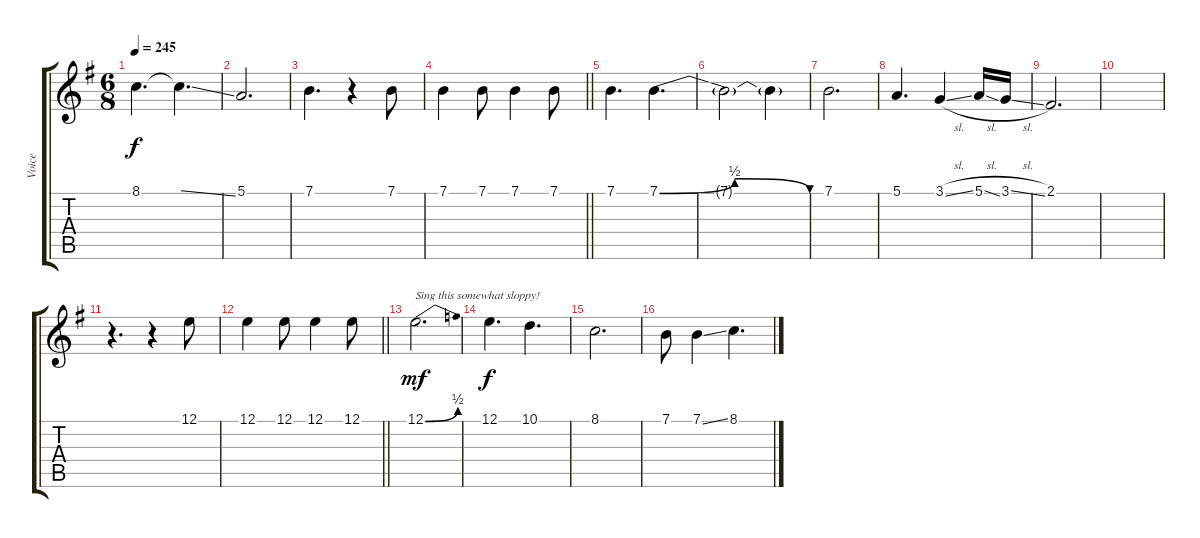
\track ("Voice" "Voice") {instrument pad7halo}
\staff {score tabs}
\tuning (E4 B3 G3 D3 A2 E2) {hide}
\ts (6 8)
\tempo 245
\clef g2
\ks eminor
8.1.4{d dy f} 8.1{ss t}.4{d} |
5.1.2{d} |
7.1.4{d} r.4 7.1.8 |
\barLineRight lightlight
7.1.4 7.1.8 7.1.4 7.1.8 |
\section ("" "")
7.1.4{d} 7.1{be (bendrelease 0 0 30 2 30 2 60 0)}.4{d} |
7.1{t}.2 7.1{t}.4 |
7.1.2{d} |
5.1.4{d} 3.1{sl}.4 5.1{sl}.16 3.1{sl}.16 |
2.1.2{d} |
|
r.4{d} r.4 12.1.8 |
\barLineRight lightlight
12.1.4 12.1.8 12.1.4 12.1.8 |
\section ("" "")
12.1{be (bend 0 0 60 2)}.2{d txt "Sing this somewhat sloppy!" dy mf} |
12.1.4{d dy f} 10.1.4{d} |
8.1.2{d} |
7.1.8 7.1{ss}.4 8.1.4{d}
